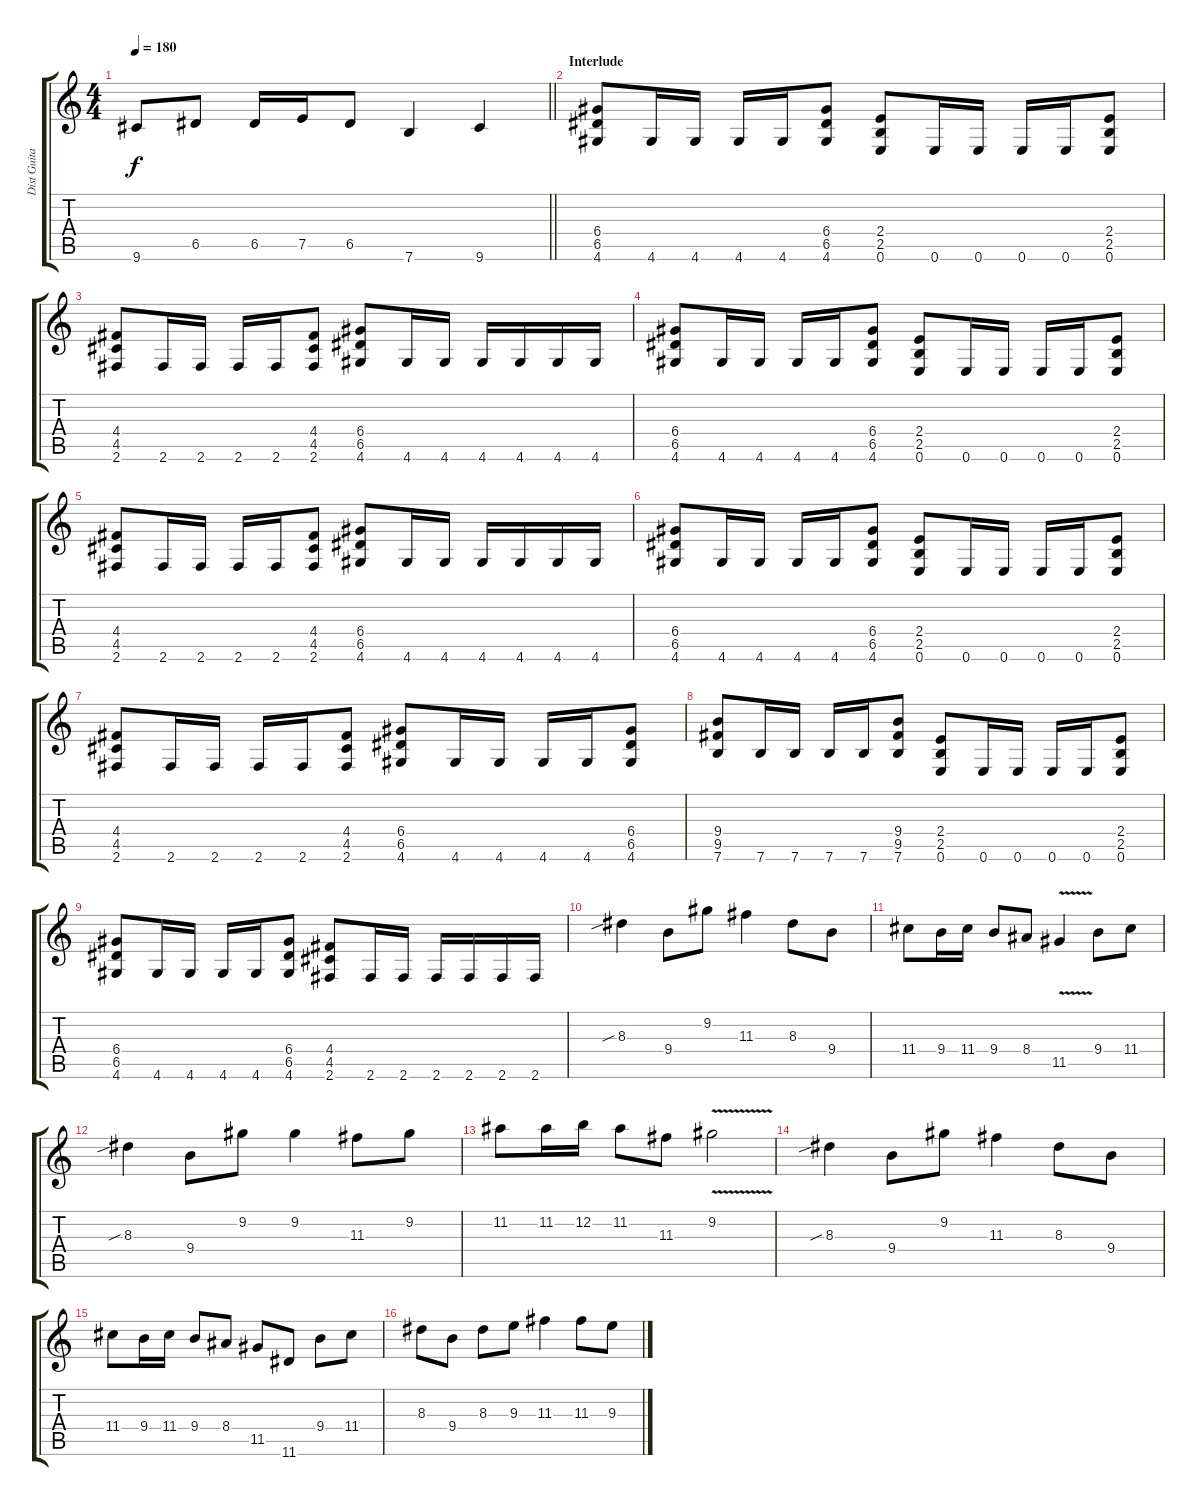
\track ("Dist Guitar" "Dist Guita") {instrument distortionguitar}
\staff {score tabs}
\tuning (E4 B3 G3 D3 A2 E2) {hide}
\ts (4 4)
\tempo 180
\clef g2
\barLineRight lightlight
\ks c
9.6.8{dy f} 6.5.8 6.5.16 7.5.16 6.5.8 7.6.4 9.6.4 |
\section ("" "Interlude")
(6.4 6.5 4.6).8 4.6.16 4.6.16 4.6.16 4.6.16 (6.4 6.5 4.6).8 (2.4 2.5 0.6).8 0.6.16 0.6.16 0.6.16 0.6.16 (2.4 2.5 0.6).8 |
(4.4 4.5 2.6).8 2.6.16 2.6.16 2.6.16 2.6.16 (4.4 4.5 2.6).8 (6.4 6.5 4.6).8 4.6.16 4.6.16 4.6.16 4.6.16 4.6.16 4.6.16 |
(6.4 6.5 4.6).8 4.6.16 4.6.16 4.6.16 4.6.16 (6.4 6.5 4.6).8 (2.4 2.5 0.6).8 0.6.16 0.6.16 0.6.16 0.6.16 (2.4 2.5 0.6).8 |
(4.4 4.5 2.6).8 2.6.16 2.6.16 2.6.16 2.6.16 (4.4 4.5 2.6).8 (6.4 6.5 4.6).8 4.6.16 4.6.16 4.6.16 4.6.16 4.6.16 4.6.16 |
(6.4 6.5 4.6).8 4.6.16 4.6.16 4.6.16 4.6.16 (6.4 6.5 4.6).8 (2.4 2.5 0.6).8 0.6.16 0.6.16 0.6.16 0.6.16 (2.4 2.5 0.6).8 |
(4.4 4.5 2.6).8 2.6.16 2.6.16 2.6.16 2.6.16 (4.4 4.5 2.6).8 (6.4 6.5 4.6).8 4.6.16 4.6.16 4.6.16 4.6.16 (6.4 6.5 4.6).8 |
(9.4 9.5 7.6).8 7.6.16 7.6.16 7.6.16 7.6.16 (9.4 9.5 7.6).8 (2.4 2.5 0.6).8 0.6.16 0.6.16 0.6.16 0.6.16 (2.4 2.5 0.6).8 |
(6.4 6.5 4.6).8 4.6.16 4.6.16 4.6.16 4.6.16 (6.4 6.5 4.6).8 (4.4 4.5 2.6).8 2.6.16 2.6.16 2.6.16 2.6.16 2.6.16 2.6.16 |
8.3{sib}.4 9.4.8 9.2.8 11.3.4 8.3.8 9.4.8 |
11.4.8 9.4.16 11.4.16 9.4.8 8.4.8 11.5{v}.4 9.4.8 11.4.8 |
8.3{sib}.4 9.4.8 9.2.8 9.2.4 11.3.8 9.2.8 |
11.2.8 11.2.16 12.2.16 11.2.8 11.3.8 9.2{v}.2 |
8.3{sib}.4 9.4.8 9.2.8 11.3.4 8.3.8 9.4.8 |
11.4.8 9.4.16 11.4.16 9.4.8 8.4.8 11.5.8 11.6.8 9.4.8 11.4.8 |
8.3.8 9.4.8 8.3.8 9.3.8 11.3.4 11.3.8 9.3.8
